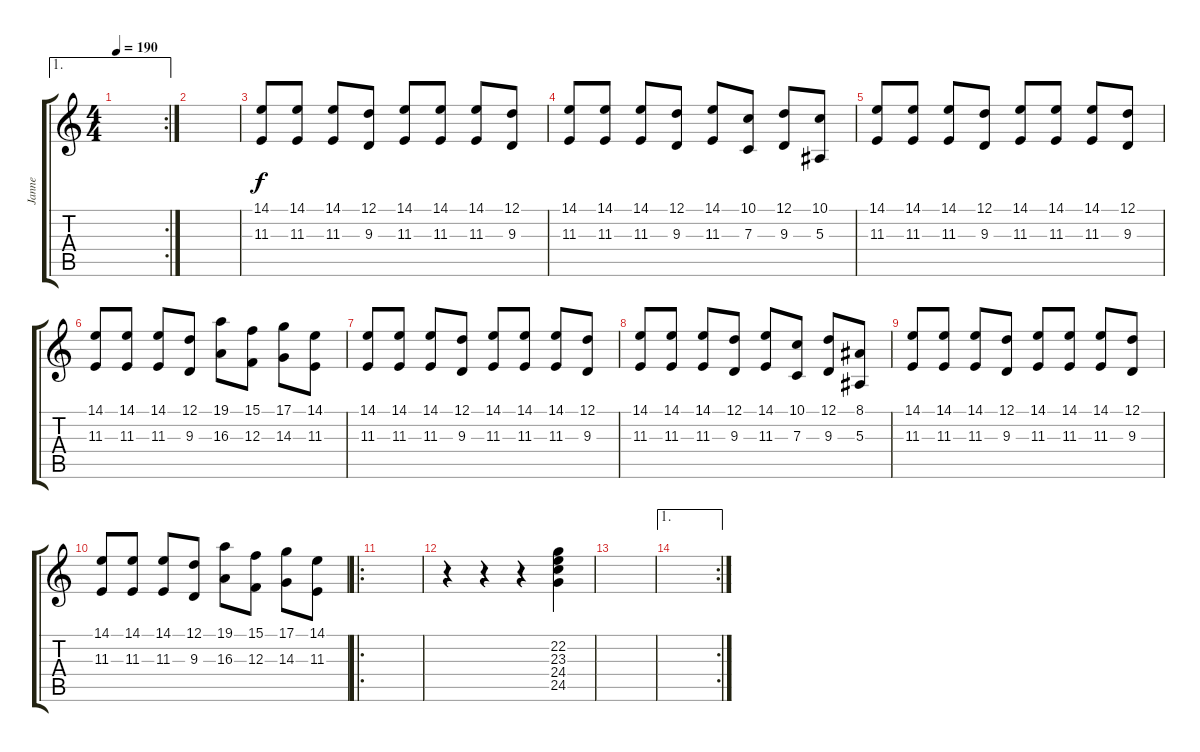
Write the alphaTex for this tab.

\track ("Janne" "Janne") {instrument stringensemble1}
\staff {score tabs}
\tuning (D4 A3 F3 C3 G2 D2) {hide}
\ae 1
\rc 2
\ts (4 4)
\tempo 190
\clef g2
\ks c
|
|
(14.1 11.3).8{volume 10 instrument pad1newage} (14.1 11.3).8 (14.1 11.3).8 (12.1 9.3).8 (14.1 11.3).8 (14.1 11.3).8 (14.1 11.3).8 (12.1 9.3).8 |
(14.1 11.3).8 (14.1 11.3).8 (14.1 11.3).8 (12.1 9.3).8 (14.1 11.3).8 (10.1 7.3).8 (12.1 9.3).8 (10.1 5.3).8 |
(14.1 11.3).8 (14.1 11.3).8 (14.1 11.3).8 (12.1 9.3).8 (14.1 11.3).8 (14.1 11.3).8 (14.1 11.3).8 (12.1 9.3).8 |
(14.1 11.3).8 (14.1 11.3).8 (14.1 11.3).8 (12.1 9.3).8 (19.1 16.3).8 (15.1 12.3).8 (17.1 14.3).8 (14.1 11.3).8 |
(14.1 11.3).8 (14.1 11.3).8 (14.1 11.3).8 (12.1 9.3).8 (14.1 11.3).8 (14.1 11.3).8 (14.1 11.3).8 (12.1 9.3).8 |
(14.1 11.3).8 (14.1 11.3).8 (14.1 11.3).8 (12.1 9.3).8 (14.1 11.3).8 (10.1 7.3).8 (12.1 9.3).8 (8.1 5.3).8 |
(14.1 11.3).8 (14.1 11.3).8 (14.1 11.3).8 (12.1 9.3).8 (14.1 11.3).8 (14.1 11.3).8 (14.1 11.3).8 (12.1 9.3).8 |
(14.1 11.3).8 (14.1 11.3).8 (14.1 11.3).8 (12.1 9.3).8 (19.1 16.3).8 (15.1 12.3).8 (17.1 14.3).8 (14.1 11.3).8 |
\ro
|
r.4 r.4 r.4 (22.2 23.3 24.4 24.5).4{instrument stringensemble1} |
|
\ae 1
\rc 2
